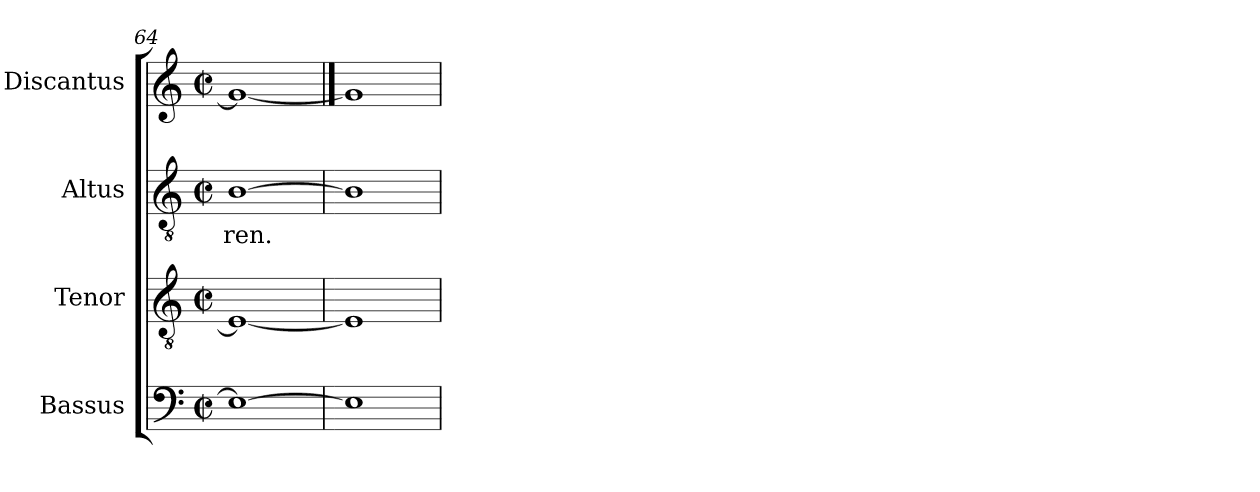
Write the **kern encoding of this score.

**kern	**kern	**kern	**text	**kern
*part4	*part3	*part2	*part2	*part1
*staff4	*staff3	*staff2	*staff2	*staff1
*I"Bassus	*I"Tenor	*I"Altus	*	*I"Discantus
*clefF4	*clefGv2	*clefGv2	*	*clefG2
*M2/2	*M2/2	*M2/2	*	*M2/2
*met(c|)	*met(c|)	*met(c|)	*	*met(c|)
=64	=64	=64	=64	=64
!	!	!	!LO:LY:b:cj	!
1E_	1E_	[1B	-ren.	1g_
=65	=65	=65	==65	==65
1E]	1E]	1B]	.	1g]
=	=	=	=	=
*-	*-	*-	*-	*-
